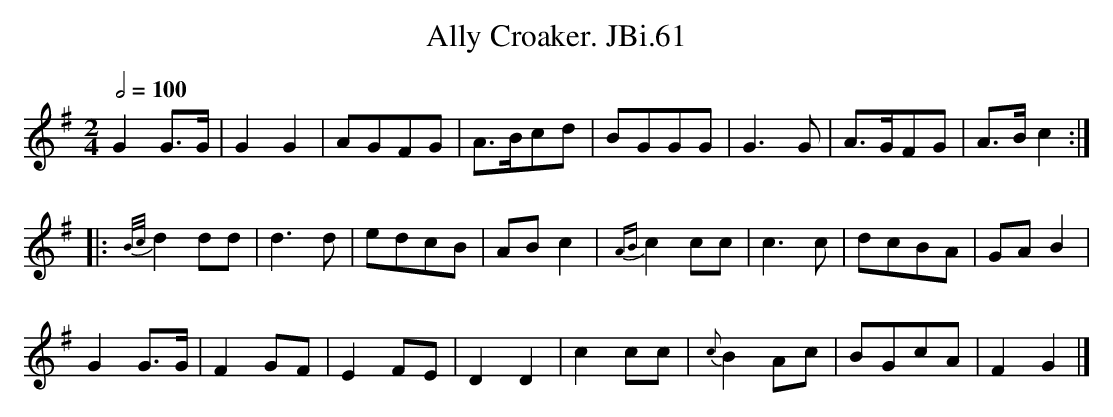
X:1
T:Ally Croaker. JBi.61
M:2/4
L:1/8
Q:1/2=100
K:G
G2G>G|G2G2|AGFG|A>Bcd|BGGG|G3G|A>GFG|A>Bc2:|
|:{B/c/}d2dd|d3d|edcB|ABc2|{AB}c2cc|c3c|dcBA|GAB2|
G2G>G|F2GF|E2FE|D2D2|c2cc|{c}B2Ac|BGcA|F2G2|]
